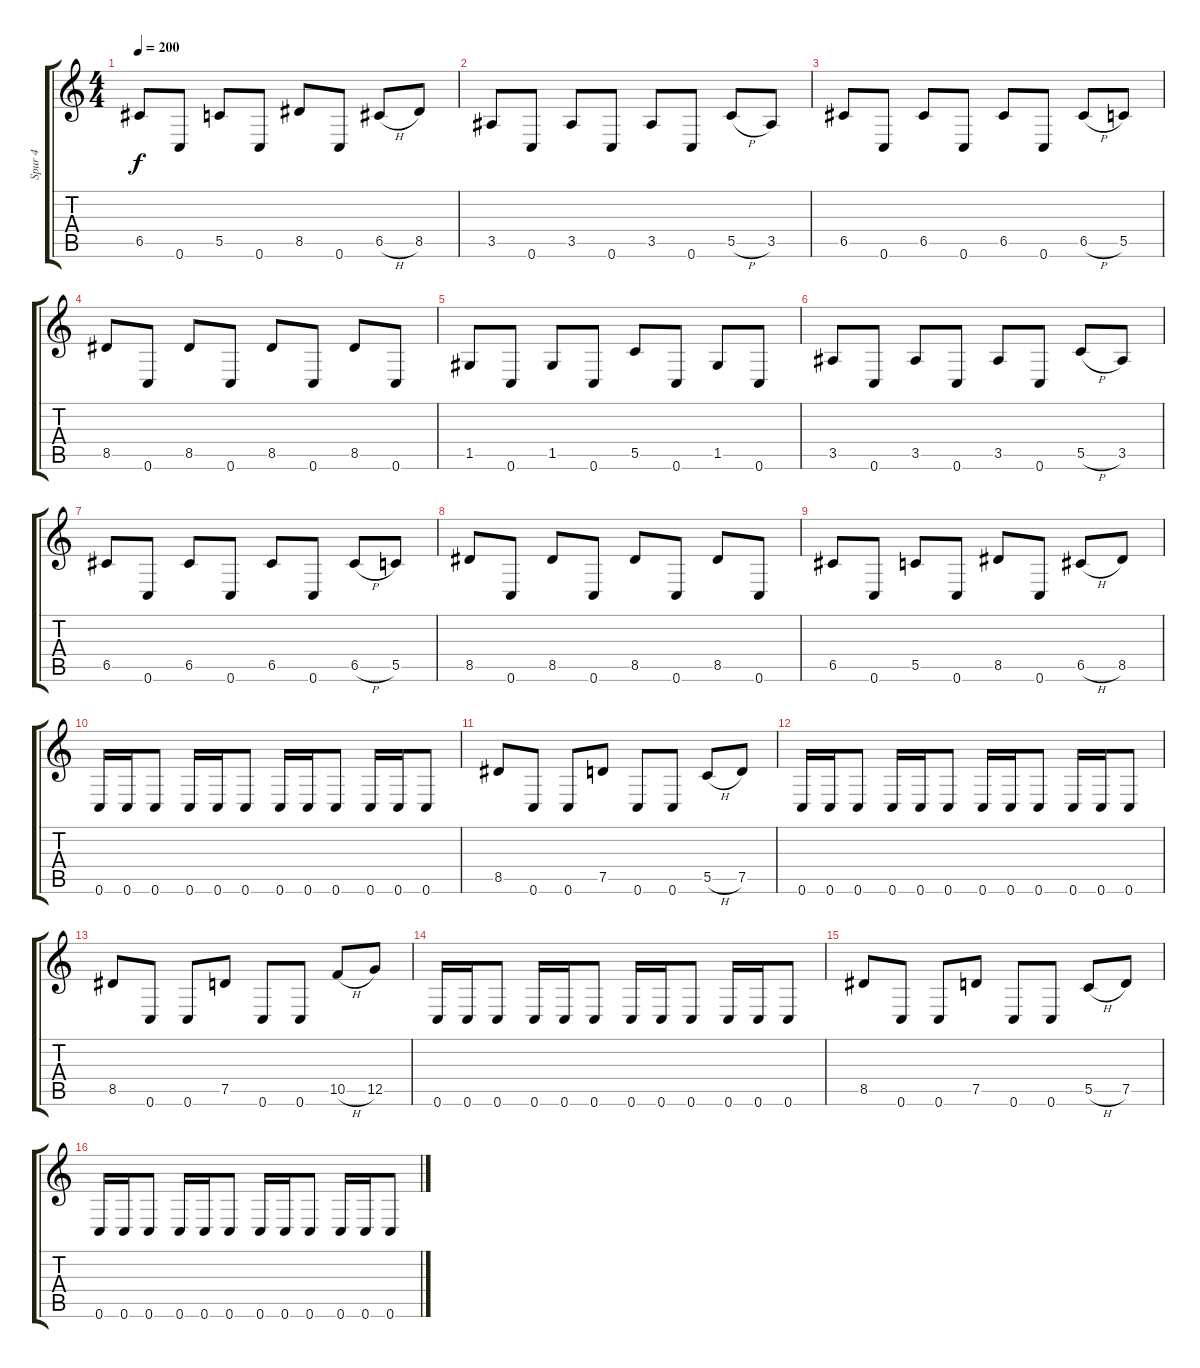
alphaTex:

\track ("Spur 4" "Spur 4") {instrument distortionguitar}
\staff {score tabs}
\tuning (D4 A3 F3 C3 G2 C2) {hide}
\ts (4 4)
\tempo 200
\clef g2
\ks c
6.5.8{dy f} 0.6.8 5.5.8 0.6.8 8.5.8 0.6.8 6.5{h}.8 8.5.8 |
3.5.8 0.6.8 3.5.8 0.6.8 3.5.8 0.6.8 5.5{h}.8 3.5.8 |
6.5.8 0.6.8 6.5.8 0.6.8 6.5.8 0.6.8 6.5{h}.8 5.5.8 |
8.5.8 0.6.8 8.5.8 0.6.8 8.5.8 0.6.8 8.5.8 0.6.8 |
1.5.8 0.6.8 1.5.8 0.6.8 5.5.8 0.6.8 1.5.8 0.6.8 |
3.5.8 0.6.8 3.5.8 0.6.8 3.5.8 0.6.8 5.5{h}.8 3.5.8 |
6.5.8 0.6.8 6.5.8 0.6.8 6.5.8 0.6.8 6.5{h}.8 5.5.8 |
8.5.8 0.6.8 8.5.8 0.6.8 8.5.8 0.6.8 8.5.8 0.6.8 |
6.5.8 0.6.8 5.5.8 0.6.8 8.5.8 0.6.8 6.5{h}.8 8.5.8 |
0.6.16 0.6.16 0.6.8 0.6.16 0.6.16 0.6.8 0.6.16 0.6.16 0.6.8 0.6.16 0.6.16 0.6.8 |
8.5.8 0.6.8 0.6.8 7.5.8 0.6.8 0.6.8 5.5{h}.8 7.5.8 |
0.6.16 0.6.16 0.6.8 0.6.16 0.6.16 0.6.8 0.6.16 0.6.16 0.6.8 0.6.16 0.6.16 0.6.8 |
8.5.8 0.6.8 0.6.8 7.5.8 0.6.8 0.6.8 10.5{h}.8 12.5.8 |
0.6.16 0.6.16 0.6.8 0.6.16 0.6.16 0.6.8 0.6.16 0.6.16 0.6.8 0.6.16 0.6.16 0.6.8 |
8.5.8 0.6.8 0.6.8 7.5.8 0.6.8 0.6.8 5.5{h}.8 7.5.8 |
0.6.16 0.6.16 0.6.8 0.6.16 0.6.16 0.6.8 0.6.16 0.6.16 0.6.8 0.6.16 0.6.16 0.6.8
